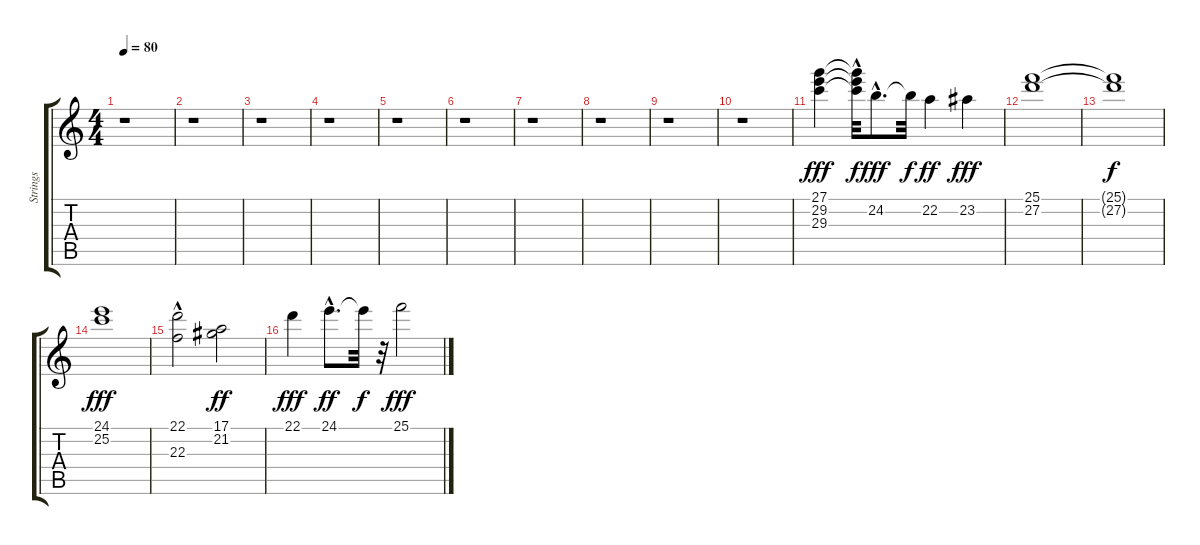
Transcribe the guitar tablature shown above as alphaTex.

\track ("Strings" "Strings") {instrument stringensemble1}
\staff {score tabs}
\tuning (E4 B3 G3 D3 A2 E2) {hide}
\ts (4 4)
\tempo 80
\clef g2
\ks c
r.1{dy f} |
r.1 |
r.1 |
r.1 |
r.1 |
r.1 |
r.1 |
r.1 |
r.1 |
r.1 |
(27.1 29.2 29.3).4{dy fff} (27.1{hac t} 29.2{t} 29.3{t}).32{dy f} 24.2{hac}.8{d dy fff} 24.2{t}.32{dy f} 22.2.4{dy ff} 23.2.4{dy fff} |
(25.1 27.2).1 |
(25.1{t} 27.2{t}).1{dy f} |
(24.1 25.2).1{dy fff} |
(22.1 22.3{hac}).2 (17.1 21.2).2{dy ff} |
22.1.4{dy fff} 24.1{hac}.8{d dy ff} 24.1{t}.32{dy f} r.32 25.1.2{dy fff}
